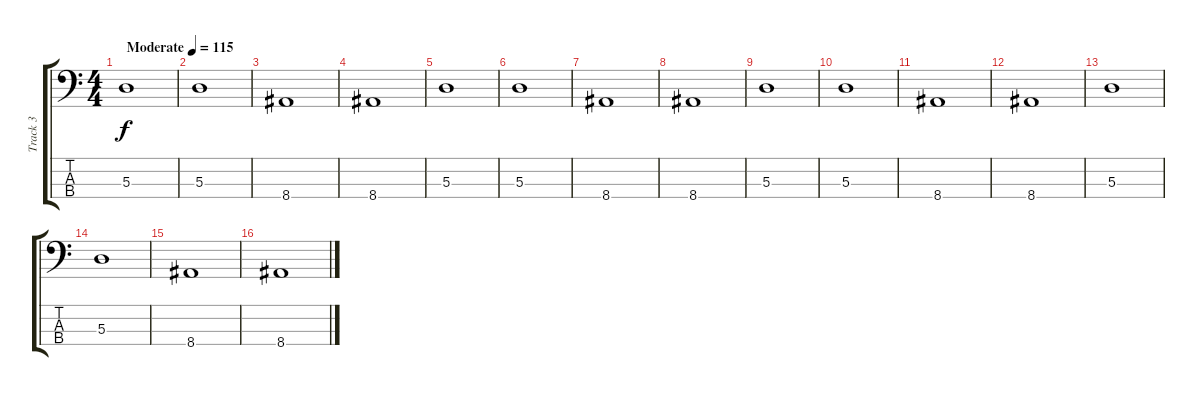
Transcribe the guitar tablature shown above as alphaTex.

\track ("Track 3" "Track 3") {instrument electricbasspick}
\staff {score tabs}
\tuning (G2 D2 A1 D1) {hide}
\ts (4 4)
\tempo (115 "Moderate")
\clef f4
\ks c
5.3.1{dy f instrument electricbasspick} |
5.3.1 |
8.4.1 |
8.4.1 |
5.3.1 |
5.3.1 |
8.4.1 |
8.4.1 |
5.3.1 |
5.3.1 |
8.4.1 |
8.4.1 |
5.3.1 |
5.3.1 |
8.4.1 |
8.4.1
